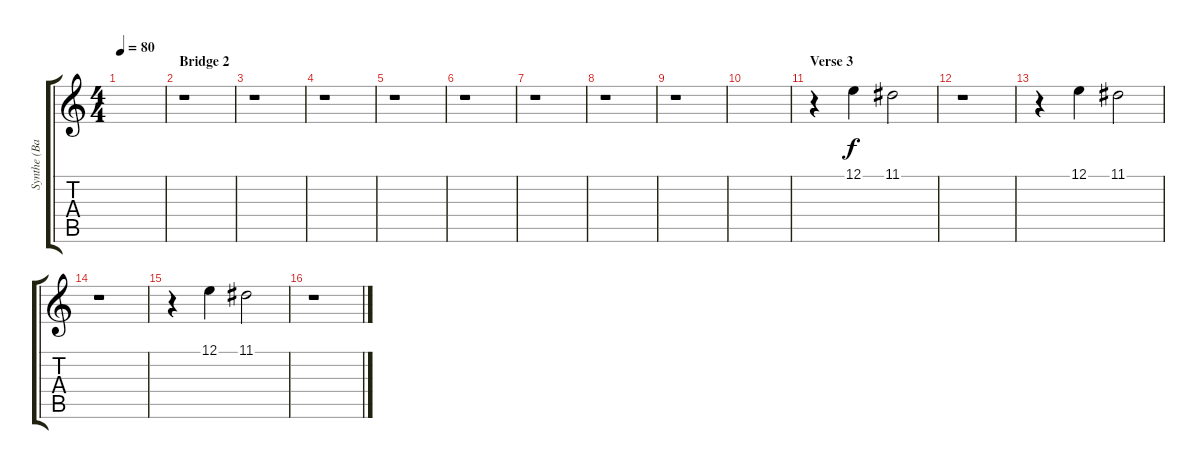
\track ("Synthe (Back Voice)" "Synthe (Ba") {instrument synthvoice}
\staff {score tabs}
\tuning (E4 B3 G3 D3 A2 E2) {hide}
\ts (4 4)
\tempo 80
\clef g2
\ks c
|
\section ("" "Bridge 2")
r.1 |
r.1 |
r.1 |
r.1 |
r.1 |
r.1 |
r.1 |
r.1 |
|
\section ("" "Verse 3")
r.4 12.1.4{volume 14} 11.1.2 |
r.1 |
r.4 12.1.4{volume 14} 11.1.2 |
r.1 |
r.4 12.1.4 11.1.2 |
r.1
